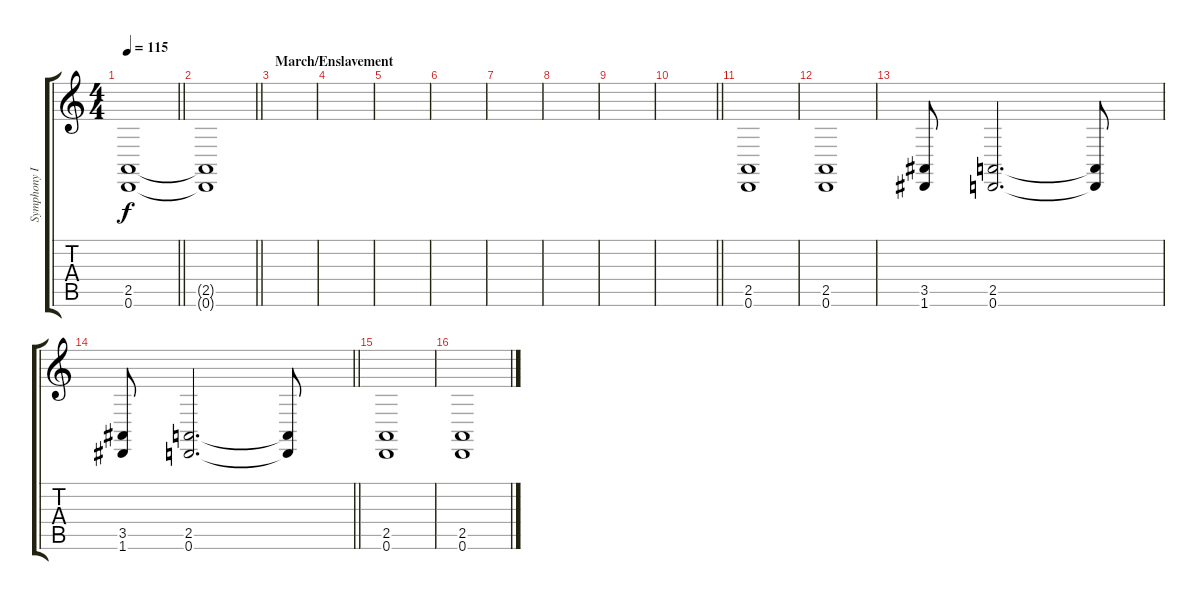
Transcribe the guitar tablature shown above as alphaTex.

\track ("Symphony II" "Symphony I") {instrument stringensemble2}
\staff {score tabs}
\tuning (D4 A3 F3 C3 G2 D2) {hide}
\ts (4 4)
\tempo 115
\clef g2
\barLineRight lightlight
\ks c
(2.5 0.6).1{dy f} |
\barLineRight lightlight
(2.5{t} 0.6{t}).1 |
\section ("" "March/Enslavement")
|
|
|
|
|
|
|
\barLineRight lightlight
|
(2.5 0.6).1 |
(2.5 0.6).1 |
(3.5 1.6).8 (2.5 0.6).2{d} (2.5{t} 0.6{t}).8 |
\barLineRight lightlight
(3.5 1.6).8 (2.5 0.6).2{d} (2.5{t} 0.6{t}).8 |
(2.5 0.6).1 |
(2.5 0.6).1
